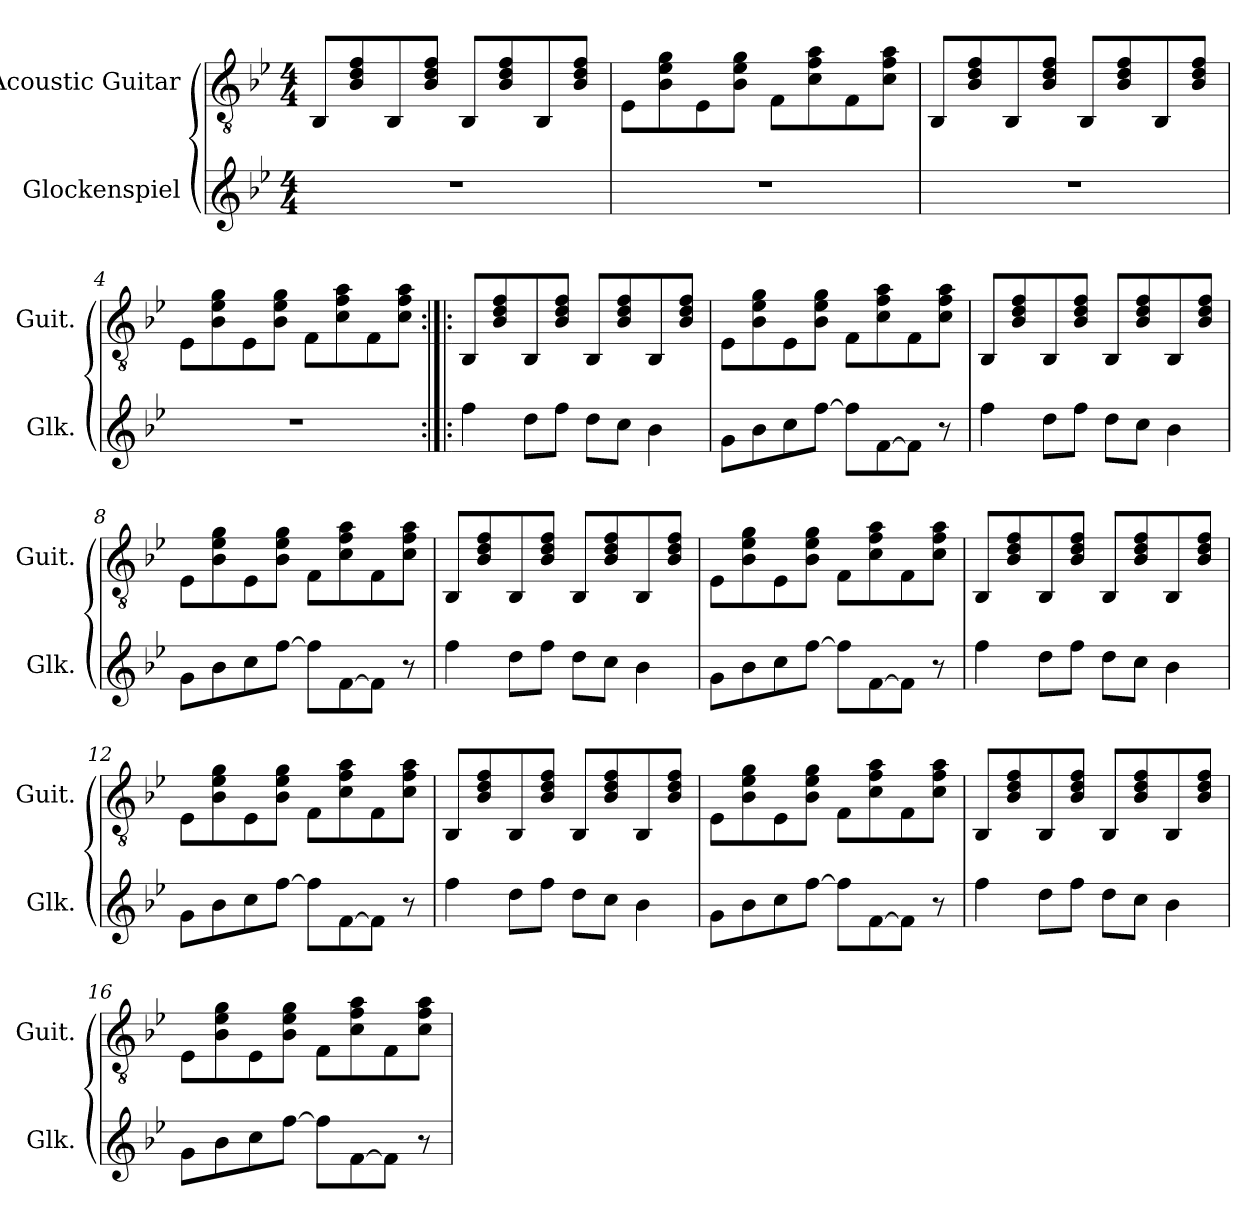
**kern	**kern
*part2	*part1
*staff2	*staff1
*I"Glockenspiel	*I"Acoustic Guitar
*I'Glk.	*I'Guit.
*clefG2	*clefGv2
*ITrd-14c-24	*
*k[b-e-]	*k[b-e-]
*M4/4	*M4/4
=1	=1
1r	8BB-/L
.	8B-/ 8d/ 8f/
.	8BB-/
.	8B-/ 8d/ 8f/J
.	8BB-/L
.	8B-/ 8d/ 8f/
.	8BB-/
.	8B-/ 8d/ 8f/J
=2	=2
1r	8E-\L
.	8B-\ 8e-\ 8g\
.	8E-\
.	8B-\ 8e-\ 8g\J
.	8F\L
.	8c\ 8f\ 8a\
.	8F\
.	8c\ 8f\ 8a\J
=3	=3
1r	8BB-/L
.	8B-/ 8d/ 8f/
.	8BB-/
.	8B-/ 8d/ 8f/J
.	8BB-/L
.	8B-/ 8d/ 8f/
.	8BB-/
.	8B-/ 8d/ 8f/J
=4	=4
1r	8E-\L
.	8B-\ 8e-\ 8g\
.	8E-\
.	8B-\ 8e-\ 8g\J
.	8F\L
.	8c\ 8f\ 8a\
.	8F\
.	8c\ 8f\ 8a\J
!!LO:LB:g=z
=5:|!|:	=5:|!|:
4ffff\	8BB-/L
.	8B-/ 8d/ 8f/
8dddd\L	8BB-/
8ffff\J	8B-/ 8d/ 8f/J
8dddd\L	8BB-/L
8cccc\J	8B-/ 8d/ 8f/
4bbb-\	8BB-/
.	8B-/ 8d/ 8f/J
=6	=6
8ggg\L	8E-\L
8bbb-\	8B-\ 8e-\ 8g\
8cccc\	8E-\
[8ffff\J	8B-\ 8e-\ 8g\J
8ffff\L]	8F\L
[8fff\	8c\ 8f\ 8a\
8fff\J]	8F\
8r	8c\ 8f\ 8a\J
=7	=7
4ffff\	8BB-/L
.	8B-/ 8d/ 8f/
8dddd\L	8BB-/
8ffff\J	8B-/ 8d/ 8f/J
8dddd\L	8BB-/L
8cccc\J	8B-/ 8d/ 8f/
4bbb-\	8BB-/
.	8B-/ 8d/ 8f/J
=8	=8
8ggg\L	8E-\L
8bbb-\	8B-\ 8e-\ 8g\
8cccc\	8E-\
[8ffff\J	8B-\ 8e-\ 8g\J
8ffff\L]	8F\L
[8fff\	8c\ 8f\ 8a\
8fff\J]	8F\
8r	8c\ 8f\ 8a\J
=9	=9
4ffff\	8BB-/L
.	8B-/ 8d/ 8f/
8dddd\L	8BB-/
8ffff\J	8B-/ 8d/ 8f/J
8dddd\L	8BB-/L
8cccc\J	8B-/ 8d/ 8f/
4bbb-\	8BB-/
.	8B-/ 8d/ 8f/J
!!LO:LB:g=z
=10	=10
8ggg\L	8E-\L
8bbb-\	8B-\ 8e-\ 8g\
8cccc\	8E-\
[8ffff\J	8B-\ 8e-\ 8g\J
8ffff\L]	8F\L
[8fff\	8c\ 8f\ 8a\
8fff\J]	8F\
8r	8c\ 8f\ 8a\J
=11	=11
4ffff\	8BB-/L
.	8B-/ 8d/ 8f/
8dddd\L	8BB-/
8ffff\J	8B-/ 8d/ 8f/J
8dddd\L	8BB-/L
8cccc\J	8B-/ 8d/ 8f/
4bbb-\	8BB-/
.	8B-/ 8d/ 8f/J
=12	=12
8ggg\L	8E-\L
8bbb-\	8B-\ 8e-\ 8g\
8cccc\	8E-\
[8ffff\J	8B-\ 8e-\ 8g\J
8ffff\L]	8F\L
[8fff\	8c\ 8f\ 8a\
8fff\J]	8F\
8r	8c\ 8f\ 8a\J
=13	=13
4ffff\	8BB-/L
.	8B-/ 8d/ 8f/
8dddd\L	8BB-/
8ffff\J	8B-/ 8d/ 8f/J
8dddd\L	8BB-/L
8cccc\J	8B-/ 8d/ 8f/
4bbb-\	8BB-/
.	8B-/ 8d/ 8f/J
=14	=14
8ggg\L	8E-\L
8bbb-\	8B-\ 8e-\ 8g\
8cccc\	8E-\
[8ffff\J	8B-\ 8e-\ 8g\J
8ffff\L]	8F\L
[8fff\	8c\ 8f\ 8a\
8fff\J]	8F\
8r	8c\ 8f\ 8a\J
!!LO:LB:g=z
=15	=15
4ffff\	8BB-/L
.	8B-/ 8d/ 8f/
8dddd\L	8BB-/
8ffff\J	8B-/ 8d/ 8f/J
8dddd\L	8BB-/L
8cccc\J	8B-/ 8d/ 8f/
4bbb-\	8BB-/
.	8B-/ 8d/ 8f/J
=16	=16
8ggg\L	8E-\L
8bbb-\	8B-\ 8e-\ 8g\
8cccc\	8E-\
[8ffff\J	8B-\ 8e-\ 8g\J
8ffff\L]	8F\L
[8fff\	8c\ 8f\ 8a\
8fff\J]	8F\
8r	8c\ 8f\ 8a\J
=	=
*-	*-
